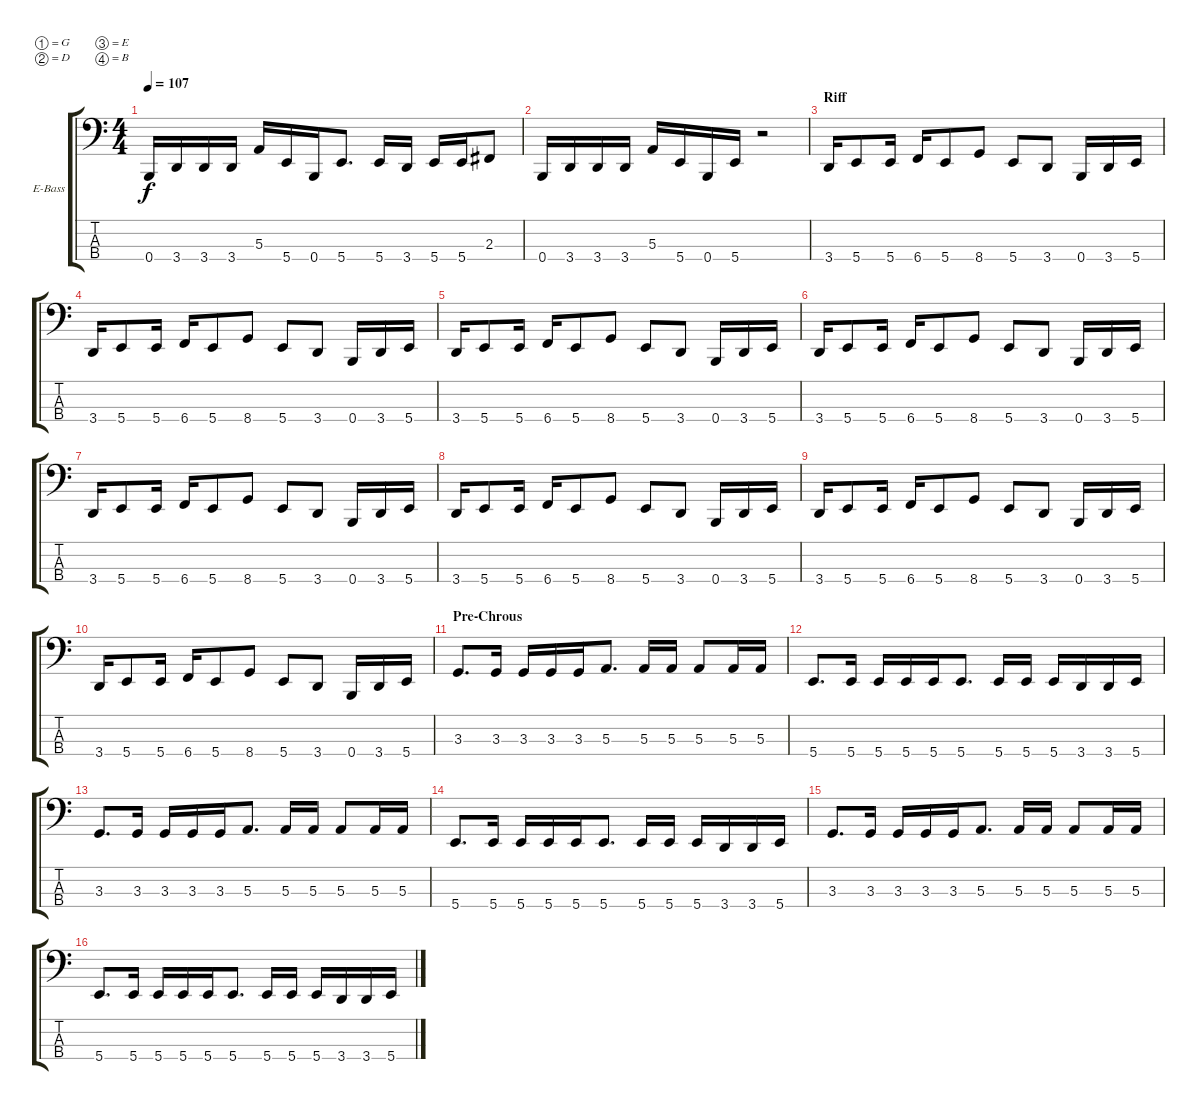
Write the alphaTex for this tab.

\defaultSystemsLayout 4
\bracketExtendMode groupsimilarinstruments
\firstSystemTrackNameOrientation horizontal
\otherSystemsTrackNameOrientation horizontal
\track ("Justin Chancellor - Bass" "E-Bass") {instrument electricbassfinger}
\staff {score tabs}
\tuning (G2 D2 E1 B0)
\ts (4 4)
\tempo 107
\clef f4
\scale
0.333333
\ks c
0.4.16{dy f} 3.4.16 3.4.16 3.4.16 5.3.16 5.4.16 0.4.16 5.4.8{d} 5.4.16 3.4.16 5.4.16 5.4.16 2.3.8 |
\scale
0.333333 0.4.16 3.4.16 3.4.16 3.4.16 5.3.16 5.4.16 0.4.16 5.4.16 r.2 |
\section ("" "Riff")
\scale
0.333333 3.4.16 5.4.8 5.4.16 6.4.16 5.4.8 8.4.8 5.4.8 3.4.8 0.4.16 3.4.16 5.4.16 |
\scale
0.333333 3.4.16 5.4.8 5.4.16 6.4.16 5.4.8 8.4.8 5.4.8 3.4.8 0.4.16 3.4.16 5.4.16 |
\scale
0.333333 3.4.16 5.4.8 5.4.16 6.4.16 5.4.8 8.4.8 5.4.8 3.4.8 0.4.16 3.4.16 5.4.16 |
\scale
0.333333 3.4.16 5.4.8 5.4.16 6.4.16 5.4.8 8.4.8 5.4.8 3.4.8 0.4.16 3.4.16 5.4.16 |
\scale
0.333333 3.4.16 5.4.8 5.4.16 6.4.16 5.4.8 8.4.8 5.4.8 3.4.8 0.4.16 3.4.16 5.4.16 |
\scale
0.333333 3.4.16 5.4.8 5.4.16 6.4.16 5.4.8 8.4.8 5.4.8 3.4.8 0.4.16 3.4.16 5.4.16 |
\scale
0.333333 3.4.16 5.4.8 5.4.16 6.4.16 5.4.8 8.4.8 5.4.8 3.4.8 0.4.16 3.4.16 5.4.16 |
\scale
0.333333 3.4.16 5.4.8 5.4.16 6.4.16 5.4.8 8.4.8 5.4.8 3.4.8 0.4.16 3.4.16 5.4.16 |
\section ("" "Pre-Chrous")
\scale
0.333333 3.3.8{d} 3.3.16 3.3.16 3.3.16 3.3.16 5.3.8{d} 5.3.16 5.3.16 5.3.8 5.3.16 5.3.16 |
\scale
0.333333 5.4.8{d} 5.4.16 5.4.16 5.4.16 5.4.16 5.4.8{d} 5.4.16 5.4.16 5.4.16 3.4.16 3.4.16 5.4.16 |
\scale
0.333333 3.3.8{d} 3.3.16 3.3.16 3.3.16 3.3.16 5.3.8{d} 5.3.16 5.3.16 5.3.8 5.3.16 5.3.16 |
\scale
0.333333 5.4.8{d} 5.4.16 5.4.16 5.4.16 5.4.16 5.4.8{d} 5.4.16 5.4.16 5.4.16 3.4.16 3.4.16 5.4.16 |
\scale
0.333333 3.3.8{d} 3.3.16 3.3.16 3.3.16 3.3.16 5.3.8{d} 5.3.16 5.3.16 5.3.8 5.3.16 5.3.16 |
\scale
0.333333 5.4.8{d} 5.4.16 5.4.16 5.4.16 5.4.16 5.4.8{d} 5.4.16 5.4.16 5.4.16 3.4.16 3.4.16 5.4.16
